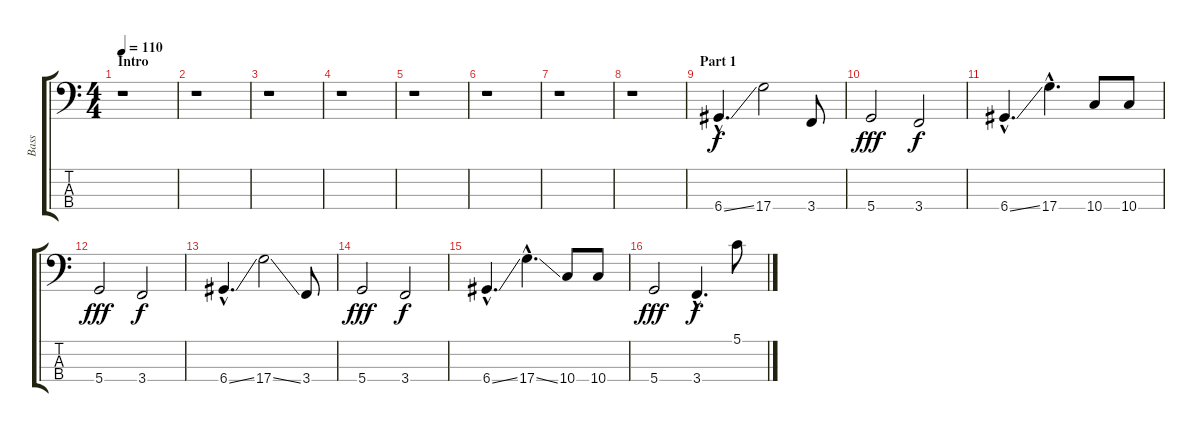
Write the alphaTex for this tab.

\track ("Bass" "Bass") {instrument electricbassfinger}
\staff {score tabs}
\tuning (G2 D2 A1 D1) {hide}
\ts (4 4)
\section ("" "Intro")
\tempo 110
\clef f4
\ks c
r.1{dy f instrument electricbassfinger} |
r.1 |
r.1 |
r.1 |
r.1 |
r.1 |
r.1 |
r.1 |
\section ("" "Part 1")
6.4{ss hac}.4{d} 17.4.2 3.4.8 |
5.4.2{dy fff} 3.4.2{dy f} |
6.4{ss hac}.4{d} 17.4{hac}.4{d} 10.4.8 10.4.8 |
5.4.2{dy fff} 3.4.2{dy f} |
6.4{ss hac}.4{d} 17.4{ss}.2 3.4.8 |
5.4.2{dy fff} 3.4.2{dy f} |
6.4{ss hac}.4{d} 17.4{ss hac}.4{d} 10.4.8 10.4.8 |
5.4.2{dy fff} 3.4{hac}.4{d dy f} 5.1.8
